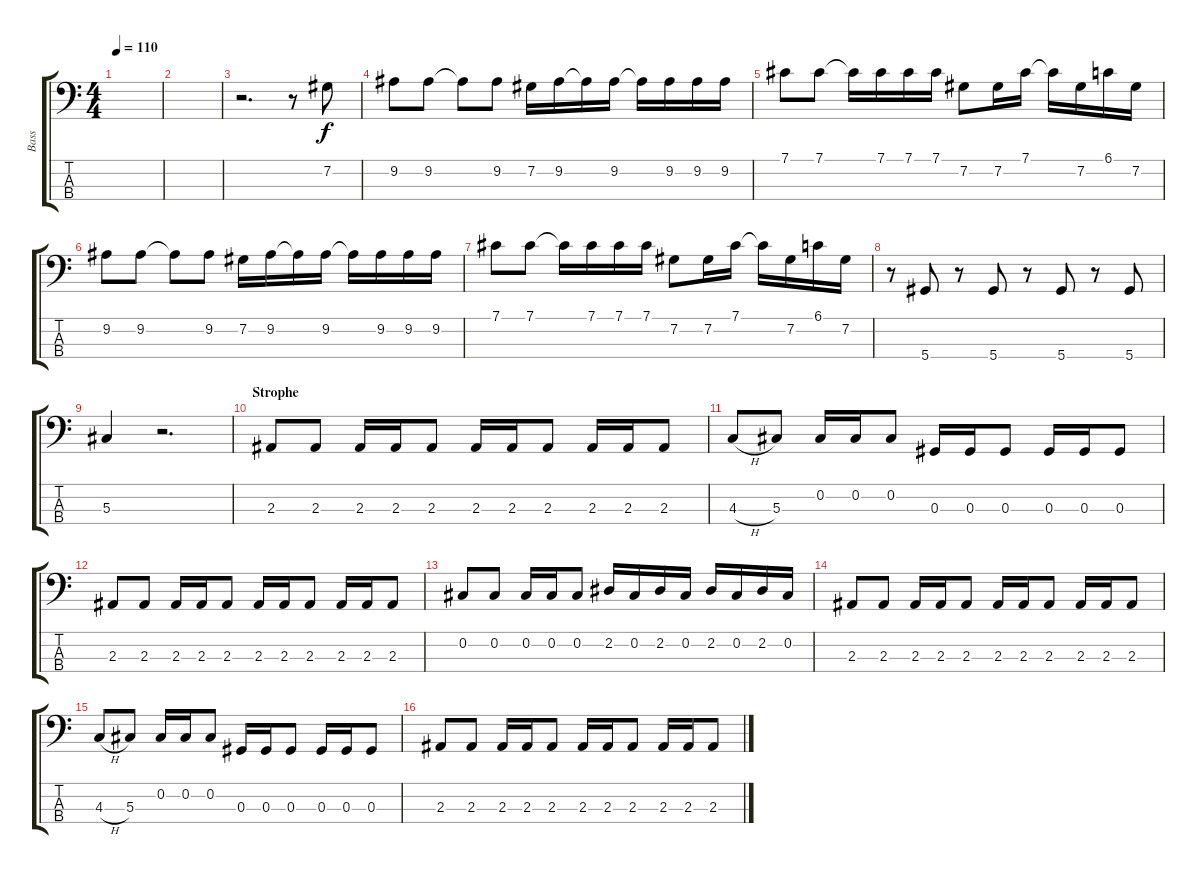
\track ("Bass" "Bass") {instrument electricbasspick}
\staff {score tabs}
\tuning (Gb2 Db2 Ab1 Eb1) {hide}
\ts (4 4)
\tempo 110
\clef f4
\ks c
|
|
r.2{d} r.8 7.2.8 |
9.2.8 9.2.8 9.2{t}.8 9.2.8 7.2.16 9.2.16 9.2{t}.16 9.2.16 9.2{t}.16 9.2.16 9.2.16 9.2.16 |
7.1.8 7.1.8 7.1{t}.16 7.1.16 7.1.16 7.1.16 7.2.8 7.2.16 7.1.16 7.1{t}.16 7.2.16 6.1.16 7.2.16 |
9.2.8 9.2.8 9.2{t}.8 9.2.8 7.2.16 9.2.16 9.2{t}.16 9.2.16 9.2{t}.16 9.2.16 9.2.16 9.2.16 |
7.1.8 7.1.8 7.1{t}.16 7.1.16 7.1.16 7.1.16 7.2.8 7.2.16 7.1.16 7.1{t}.16 7.2.16 6.1.16 7.2.16 |
r.8 5.4.8 r.8 5.4.8 r.8 5.4.8 r.8 5.4.8 |
5.3.4 r.2{d} |
\section ("" "Strophe")
2.3.8 2.3.8 2.3.16 2.3.16 2.3.8 2.3.16 2.3.16 2.3.8 2.3.16 2.3.16 2.3.8 |
4.3{h}.8 5.3.8 0.2.16 0.2.16 0.2.8 0.3.16 0.3.16 0.3.8 0.3.16 0.3.16 0.3.8 |
2.3.8 2.3.8 2.3.16 2.3.16 2.3.8 2.3.16 2.3.16 2.3.8 2.3.16 2.3.16 2.3.8 |
0.2.8 0.2.8 0.2.16 0.2.16 0.2.8 2.2.16 0.2.16 2.2.16 0.2.16 2.2.16 0.2.16 2.2.16 0.2.16 |
2.3.8 2.3.8 2.3.16 2.3.16 2.3.8 2.3.16 2.3.16 2.3.8 2.3.16 2.3.16 2.3.8 |
4.3{h}.8 5.3.8 0.2.16 0.2.16 0.2.8 0.3.16 0.3.16 0.3.8 0.3.16 0.3.16 0.3.8 |
2.3.8 2.3.8 2.3.16 2.3.16 2.3.8 2.3.16 2.3.16 2.3.8 2.3.16 2.3.16 2.3.8
